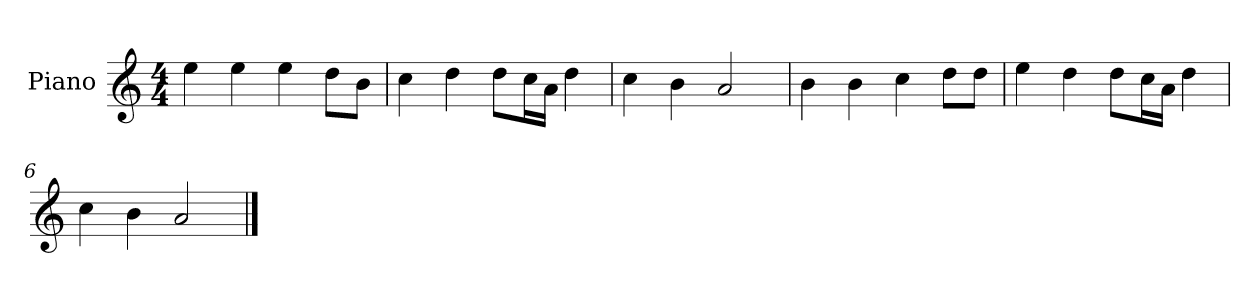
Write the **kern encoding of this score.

**kern
*part1
*staff1
*I"Piano
*I'P-no
*clefG2
*k[]
*M4/4
*MM90
=1
4ee\
4ee\
4ee\
8dd\L
8b\J
=2
4cc\
4dd\
8dd\L
16cc\L
16a\JJ
4dd\
=3
4cc\
4b\
2a/
=4
4b\
4b\
4cc\
8dd\L
8dd\J
=5
4ee\
4dd\
8dd\L
16cc\L
16a\JJ
4dd\
=6
4cc\
4b\
2a/
==
*-
